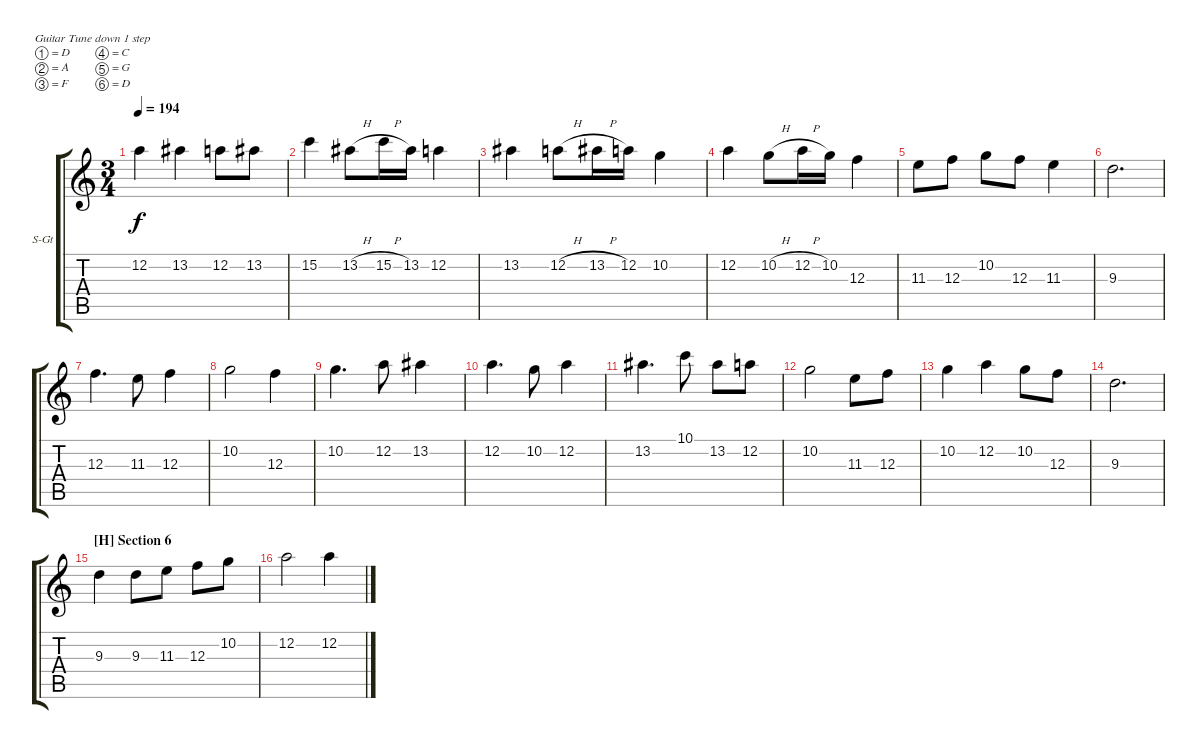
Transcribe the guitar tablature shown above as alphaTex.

\defaultSystemsLayout 4
\bracketExtendMode groupsimilarinstruments
\firstSystemTrackNameOrientation horizontal
\otherSystemsTrackNameOrientation horizontal
\track ("Guitar 1" "S-Gt") {instrument acousticguitarsteel}
\staff {score tabs}
\tuning (D4 A3 F3 C3 G2 D2)
\ts (3 4)
\tempo 194
\clef g2
\ks c
12.2.4{dy f} 13.2.4 12.2.8 13.2.8 |
15.2.4 13.2{h}.8 15.2{h}.16 13.2.16 12.2.4 |
13.2.4 12.2{h}.8 13.2{h}.16 12.2.16 10.2.4 |
12.2.4 10.2{h}.8 12.2{h}.16 10.2.16 12.3.4 |
11.3.8 12.3.8 10.2.8 12.3.8 11.3.4 |
9.3.2{d} |
12.3.4{d} 11.3.8 12.3.4 |
10.2.2 12.3.4 |
10.2.4{d} 12.2.8 13.2.4 |
12.2.4{d} 10.2.8 12.2.4 |
13.2.4{d} 10.1.8 13.2.8 12.2.8 |
10.2.2 11.3.8 12.3.8 |
10.2.4 12.2.4 10.2.8 12.3.8 |
9.3.2{d} |
\section ("H" "Section 6")
9.3.4 9.3.8 11.3.8 12.3.8 10.2.8 |
12.2.2 12.2.4
